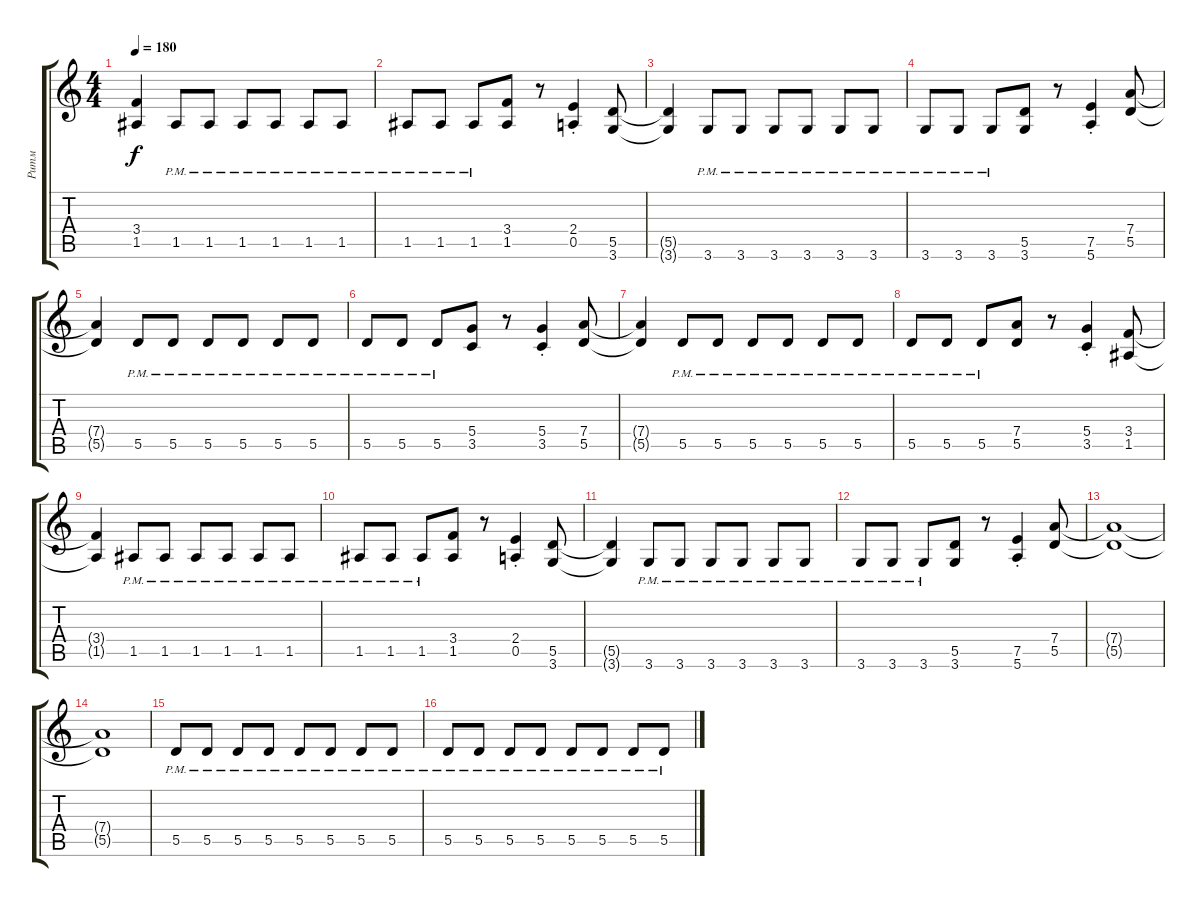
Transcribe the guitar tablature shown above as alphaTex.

\track ("Ритм" "Ритм") {instrument overdrivenguitar}
\staff {score tabs}
\tuning (E4 B3 G3 D3 A2 E2) {hide}
\ts (4 4)
\tempo 180
\clef g2
\ks c
(3.4{t} 1.5{t}).4{dy f} 1.5{pm}.8 1.5{pm}.8 1.5{pm}.8 1.5{pm}.8 1.5{pm}.8 1.5{pm}.8 |
1.5{pm}.8 1.5{pm}.8 1.5{pm}.8 (3.4 1.5).8 r.8 (2.4{st} 0.5{st}).4 (5.5 3.6).8 |
(5.5{t} 3.6{t}).4 3.6{pm}.8 3.6{pm}.8 3.6{pm}.8 3.6{pm}.8 3.6{pm}.8 3.6{pm}.8 |
3.6{pm}.8 3.6{pm}.8 3.6{pm}.8 (5.5 3.6).8 r.8 (7.5{st} 5.6{st}).4 (7.4 5.5).8 |
(7.4{t} 5.5{t}).4 5.5{pm}.8 5.5{pm}.8 5.5{pm}.8 5.5{pm}.8 5.5{pm}.8 5.5{pm}.8 |
5.5{pm}.8 5.5{pm}.8 5.5{pm}.8 (5.4 3.5).8 r.8 (5.4{st} 3.5{st}).4 (7.4 5.5).8 |
(7.4{t} 5.5{t}).4 5.5{pm}.8 5.5{pm}.8 5.5{pm}.8 5.5{pm}.8 5.5{pm}.8 5.5{pm}.8 |
5.5{pm}.8 5.5{pm}.8 5.5{pm}.8 (7.4 5.5).8 r.8 (5.4{st} 3.5{st}).4 (3.4 1.5).8 |
(3.4{t} 1.5{t}).4 1.5{pm}.8 1.5{pm}.8 1.5{pm}.8 1.5{pm}.8 1.5{pm}.8 1.5{pm}.8 |
1.5{pm}.8 1.5{pm}.8 1.5{pm}.8 (3.4 1.5).8 r.8 (2.4{st} 0.5{st}).4 (5.5 3.6).8 |
(5.5{t} 3.6{t}).4 3.6{pm}.8 3.6{pm}.8 3.6{pm}.8 3.6{pm}.8 3.6{pm}.8 3.6{pm}.8 |
3.6{pm}.8 3.6{pm}.8 3.6{pm}.8 (5.5 3.6).8 r.8 (7.5{st} 5.6{st}).4 (7.4 5.5).8 |
(7.4{t} 5.5{t}).1 |
(7.4{t} 5.5{t}).1 |
5.5{pm}.8 5.5{pm}.8 5.5{pm}.8 5.5{pm}.8 5.5{pm}.8 5.5{pm}.8 5.5{pm}.8 5.5{pm}.8 |
5.5{pm}.8 5.5{pm}.8 5.5{pm}.8 5.5{pm}.8 5.5{pm}.8 5.5{pm}.8 5.5{pm}.8 5.5{pm}.8
